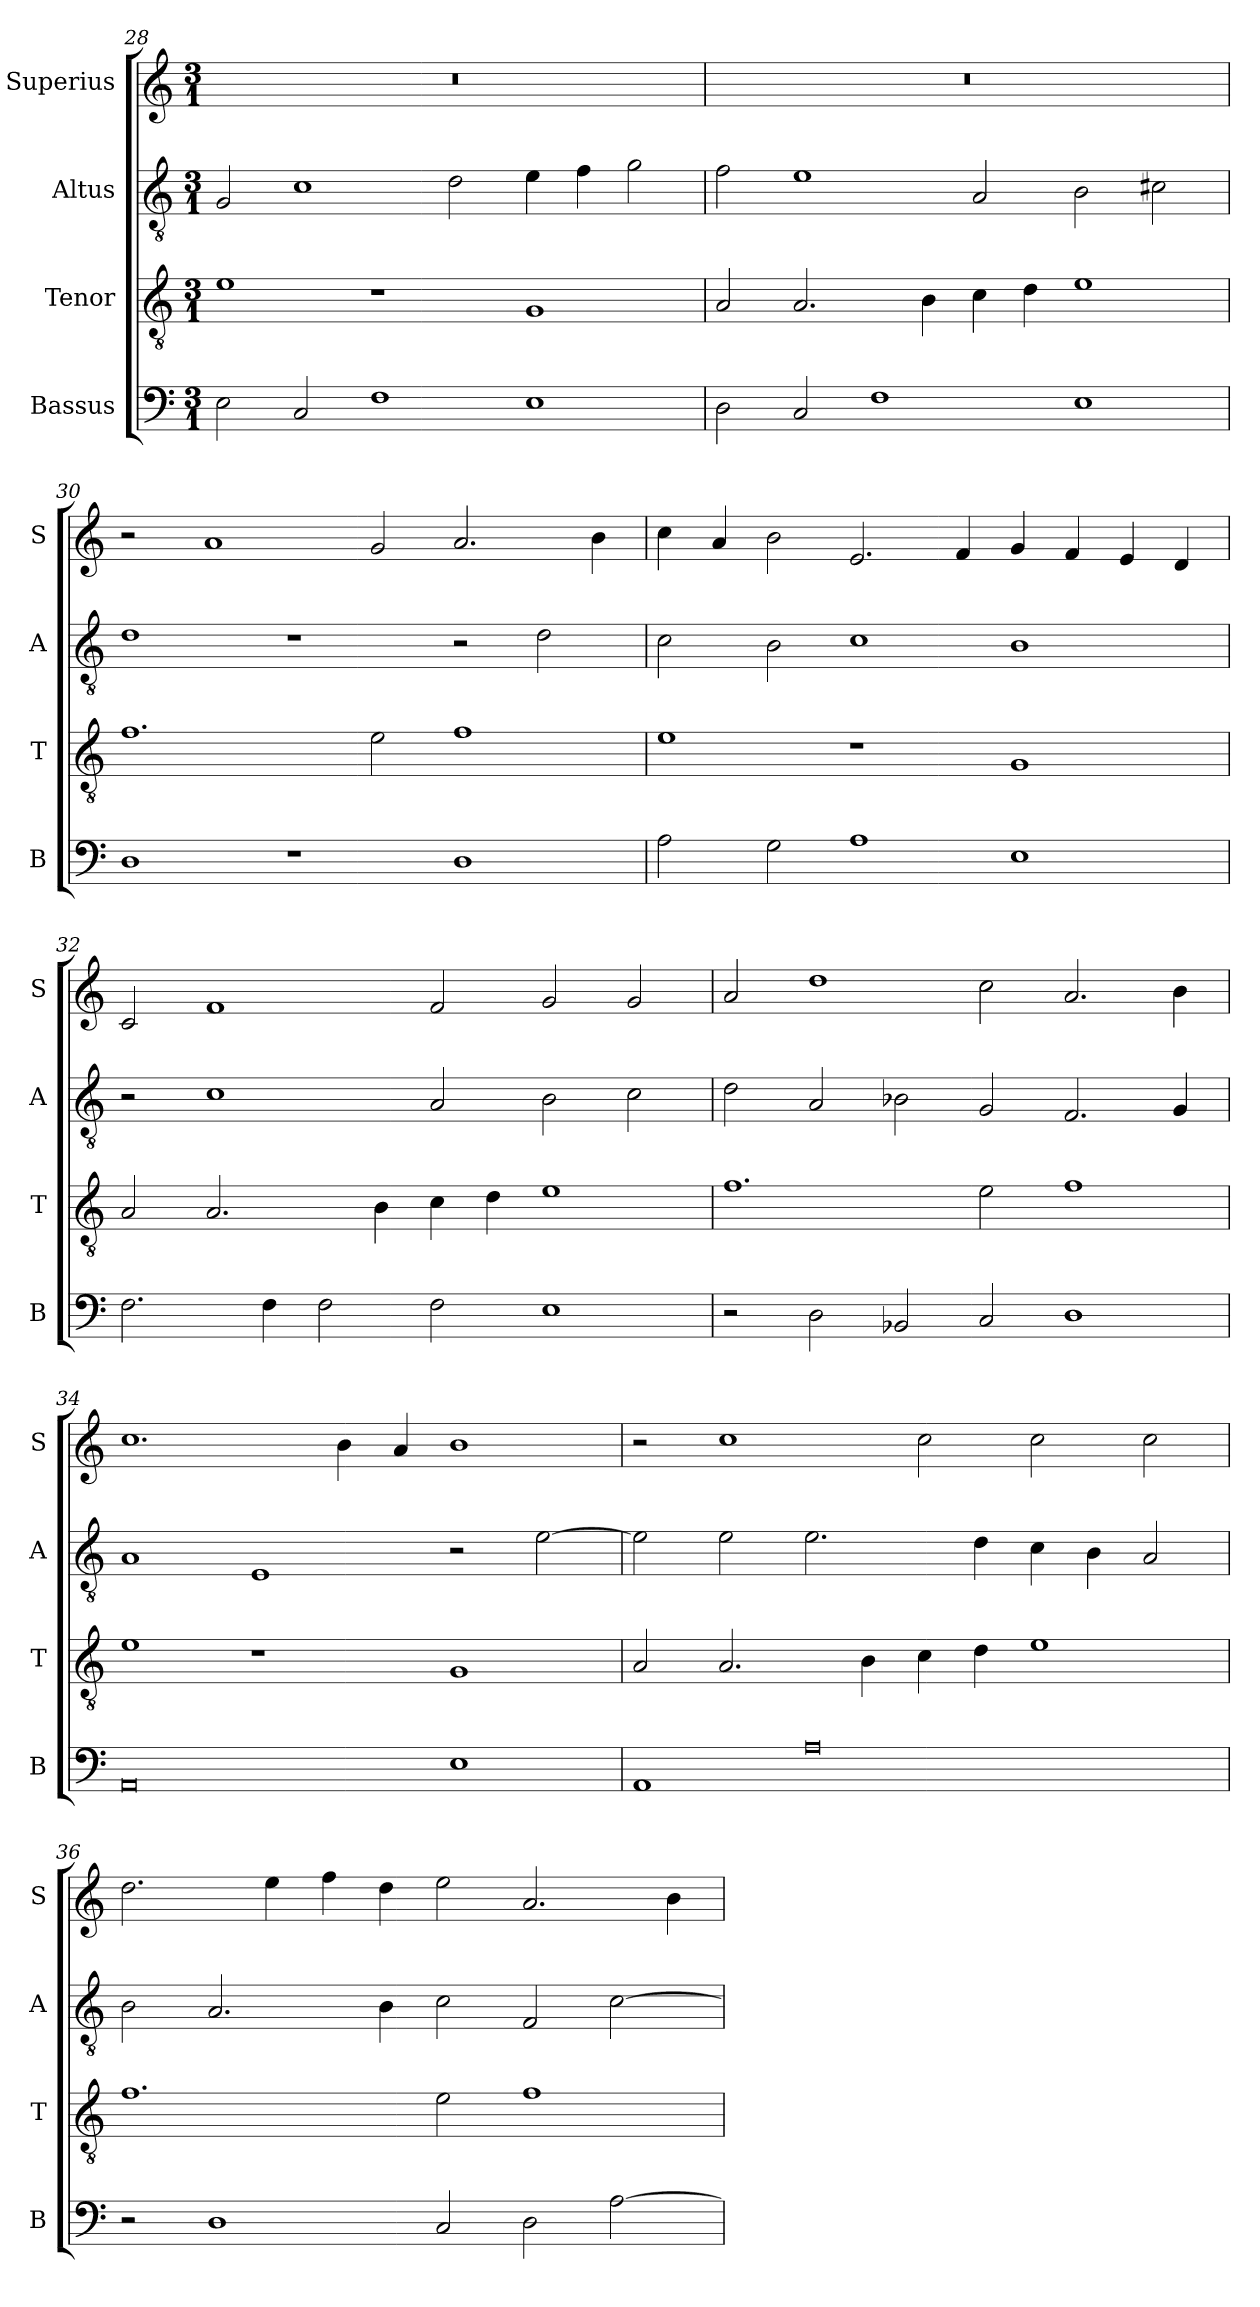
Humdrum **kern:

**kern	**kern	**kern	**kern
*part4	*part3	*part2	*part1
*staff4	*staff3	*staff2	*staff1
*I"Bassus	*I"Tenor	*I"Altus	*I"Superius
*I'B	*I'T	*I'A	*I'S
*clefF4	*clefGv2	*clefGv2	*clefG2
*k[]	*k[]	*k[]	*k[]
*M3/1	*M3/1	*M3/1	*M3/1
=28	=28	=28	=28
2E\	1e	2G/	0.r
2C/	.	1c	.
1F	1r	.	.
.	.	2d\	.
1E	1G	4e\	.
.	.	4f\	.
.	.	2g\	.
=29	=29	=29	=29
2D\	2A/	2f\	0.r
2C/	2.A/	1e	.
1F	.	.	.
.	4B\	.	.
.	4c\	2A/	.
.	4d\	.	.
1E	1e	2B\	.
.	.	2c#X\	.
=30	=30	=30	=30
1D	1.f	1d	2r
.	.	.	1a
1r	.	1r	.
.	2e\	.	2g/
1D	1f	2r	2.a/
.	.	2d\	.
.	.	.	4b\
=31	=31	=31	=31
2A\	1e	2c\	4cc\
.	.	.	4a/
2G\	.	2B\	2b\
1A	1r	1c	2.e/
.	.	.	4f/
1E	1G	1B	4g/
.	.	.	4f/
.	.	.	4e/
.	.	.	4d/
=32	=32	=32	=32
2.F\	2A/	2r	2c/
.	2.A/	1c	1f
4F\	.	.	.
2F\	.	.	.
.	4B\	.	.
2F\	4c\	2A/	2f/
.	4d\	.	.
1E	1e	2B\	2g/
.	.	2c\	2g/
=33	=33	=33	=33
2r	1.f	2d\	2a/
2D\	.	2A/	1dd
2BB-X/	.	2B-X\	.
2C/	2e\	2G/	2cc\
1D	1f	2.F/	2.a/
.	.	4G/	4b\
=34	=34	=34	=34
0AA	1e	1A	1.cc
.	1r	1E	.
.	.	.	4b\
.	.	.	4a/
1E	1G	2r	1b
.	.	[2e\	.
=35	=35	=35	=35
1AA	2A/	2e\]	2r
.	2.A/	2e\	1cc
0A	.	2.e\	.
.	4B\	.	.
.	4c\	.	2cc\
.	4d\	4d\	.
.	1e	4c\	2cc\
.	.	4B\	.
.	.	2A/	2cc\
=36	=36	=36	=36
2r	1.f	2B\	2.dd\
1D	.	2.A/	.
.	.	.	4ee\
.	.	.	4ff\
.	.	4B\	4dd\
2C/	2e\	2c\	2ee\
2D\	1f	2F/	2.a/
[2A\	.	[2c\	.
.	.	.	4b\
=	=	=	=
*-	*-	*-	*-
